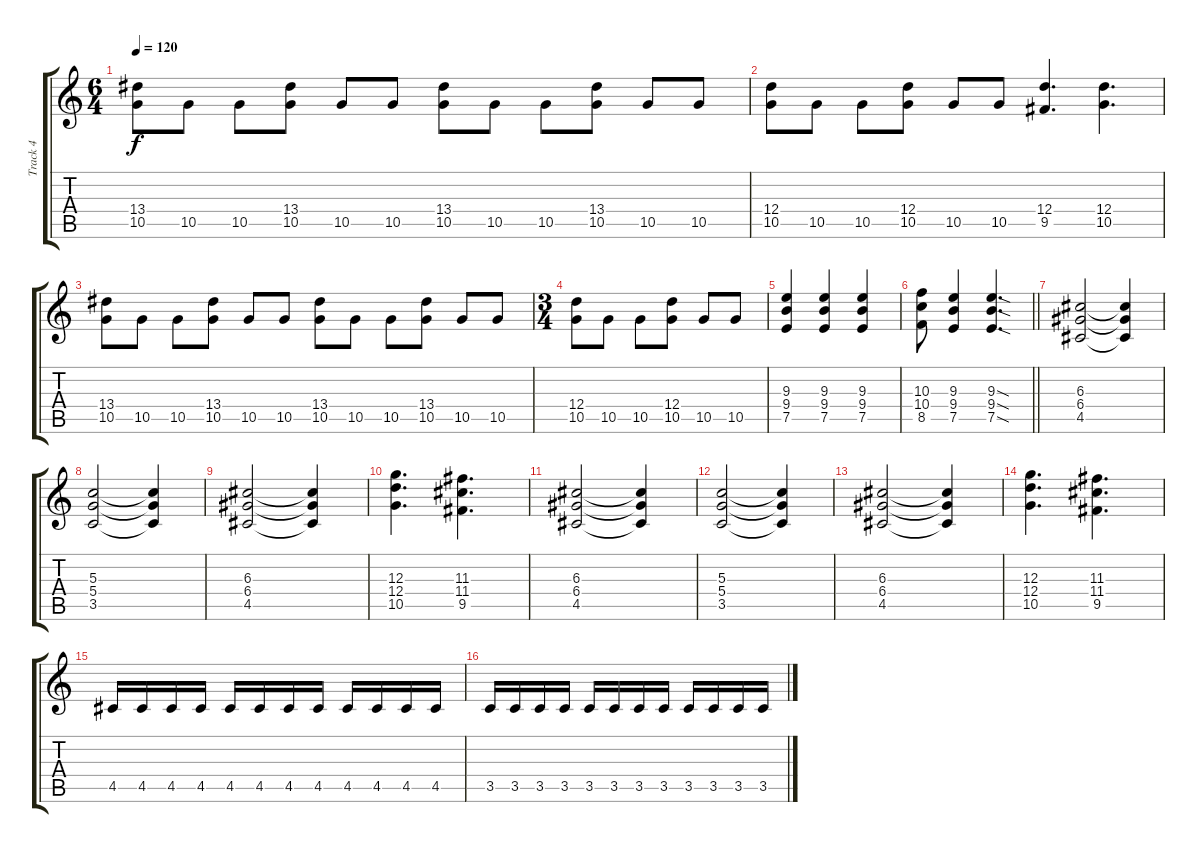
\track ("Track 4" "Track 4") {instrument overdrivenguitar}
\staff {score tabs}
\tuning (E4 B3 G3 D3 A2 E2) {hide}
\ts (6 4)
\tempo 120
\clef g2
\ks c
(13.4 10.5).8{dy f} 10.5.8 10.5.8 (13.4 10.5).8 10.5.8 10.5.8 (13.4 10.5).8 10.5.8 10.5.8 (13.4 10.5).8 10.5.8 10.5.8 |
(12.4 10.5).8 10.5.8 10.5.8 (12.4 10.5).8 10.5.8 10.5.8 (12.4 9.5).4{d} (12.4 10.5).4{d} |
(13.4 10.5).8 10.5.8 10.5.8 (13.4 10.5).8 10.5.8 10.5.8 (13.4 10.5).8 10.5.8 10.5.8 (13.4 10.5).8 10.5.8 10.5.8 |
\ts (3 4)
(12.4 10.5).8 10.5.8 10.5.8 (12.4 10.5).8 10.5.8 10.5.8 |
(9.3 9.4 7.5).4 (9.3 9.4 7.5).4 (9.3 9.4 7.5).4 |
\barLineRight lightlight
(10.3 10.4 8.5).8 (9.3 9.4 7.5).4 (9.3{sod} 9.4{sod} 7.5{sod}).4{d} |
(6.3 6.4 4.5).2 (6.3{t} 6.4{t} 4.5{t}).4 |
(5.3 5.4 3.5).2 (5.3{t} 5.4{t} 3.5{t}).4 |
(6.3 6.4 4.5).2 (6.3{t} 6.4{t} 4.5{t}).4 |
(12.3 12.4 10.5).4{d} (11.3 11.4 9.5).4{d} |
(6.3 6.4 4.5).2 (6.3{t} 6.4{t} 4.5{t}).4 |
(5.3 5.4 3.5).2 (5.3{t} 5.4{t} 3.5{t}).4 |
(6.3 6.4 4.5).2 (6.3{t} 6.4{t} 4.5{t}).4 |
(12.3 12.4 10.5).4{d} (11.3 11.4 9.5).4{d} |
4.5.16 4.5.16 4.5.16 4.5.16 4.5.16 4.5.16 4.5.16 4.5.16 4.5.16 4.5.16 4.5.16 4.5.16 |
3.5.16 3.5.16 3.5.16 3.5.16 3.5.16 3.5.16 3.5.16 3.5.16 3.5.16 3.5.16 3.5.16 3.5.16
